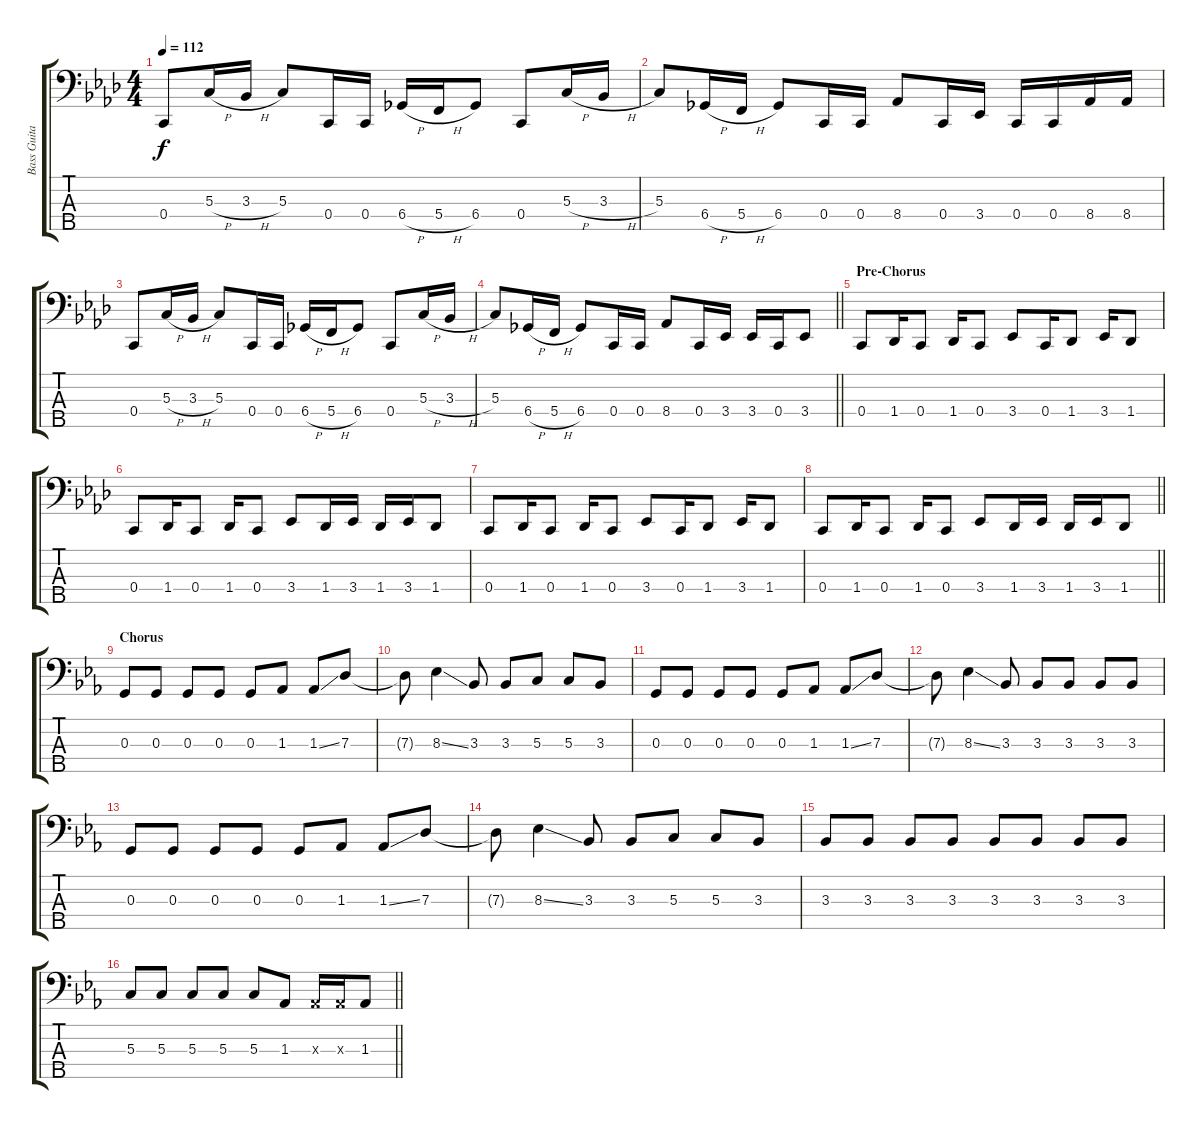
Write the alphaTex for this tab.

\track ("Bass Guitar" "Bass Guita") {instrument electricbassfinger}
\staff {score tabs}
\tuning (F2 C2 G1 C1 A0) {hide}
\ts (4 4)
\tempo 112
\clef f4
\ks ab
0.4.8{dy f} 5.3{h}.16 3.3{h}.16 5.3.8 0.4.16 0.4.16 6.4{h}.16 5.4{h}.16 6.4.8 0.4.8 5.3{h}.16 3.3{h}.16 |
5.3.8 6.4{h}.16 5.4{h}.16 6.4.8 0.4.16 0.4.16 8.4.8 0.4.16 3.4.16 0.4.16 0.4.16 8.4.16 8.4.16 |
0.4.8 5.3{h}.16 3.3{h}.16 5.3.8 0.4.16 0.4.16 6.4{h}.16 5.4{h}.16 6.4.8 0.4.8 5.3{h}.16 3.3{h}.16 |
\barLineRight lightlight
5.3.8 6.4{h}.16 5.4{h}.16 6.4.8 0.4.16 0.4.16 8.4.8 0.4.16 3.4.16 3.4.16 0.4.16 3.4.8 |
\section ("" "Pre-Chorus")
0.4.8 1.4.16 0.4.8 1.4.16 0.4.8 3.4.8 0.4.16 1.4.8 3.4.16 1.4.8 |
0.4.8 1.4.16 0.4.8 1.4.16 0.4.8 3.4.8 1.4.16 3.4.16 1.4.16 3.4.16 1.4.8 |
0.4.8 1.4.16 0.4.8 1.4.16 0.4.8 3.4.8 0.4.16 1.4.8 3.4.16 1.4.8 |
\barLineRight lightlight
0.4.8 1.4.16 0.4.8 1.4.16 0.4.8 3.4.8 1.4.16 3.4.16 1.4.16 3.4.16 1.4.8 |
\section ("" "Chorus")
\ks eb
0.3.8 0.3.8 0.3.8 0.3.8 0.3.8 1.3.8 1.3{ss}.8 7.3.8 |
7.3{t}.8 8.3{ss}.4 3.3.8 3.3.8 5.3.8 5.3.8 3.3.8 |
0.3.8 0.3.8 0.3.8 0.3.8 0.3.8 1.3.8 1.3{ss}.8 7.3.8 |
7.3{t}.8 8.3{ss}.4 3.3.8 3.3.8 3.3.8 3.3.8 3.3.8 |
0.3.8 0.3.8 0.3.8 0.3.8 0.3.8 1.3.8 1.3{ss}.8 7.3.8 |
7.3{t}.8 8.3{ss}.4 3.3.8 3.3.8 5.3.8 5.3.8 3.3.8 |
3.3.8 3.3.8 3.3.8 3.3.8 3.3.8 3.3.8 3.3.8 3.3.8 |
\barLineRight lightlight
5.3.8 5.3.8 5.3.8 5.3.8 5.3.8 1.3.8 1.3{x}.16 1.3{x}.16 1.3.8
